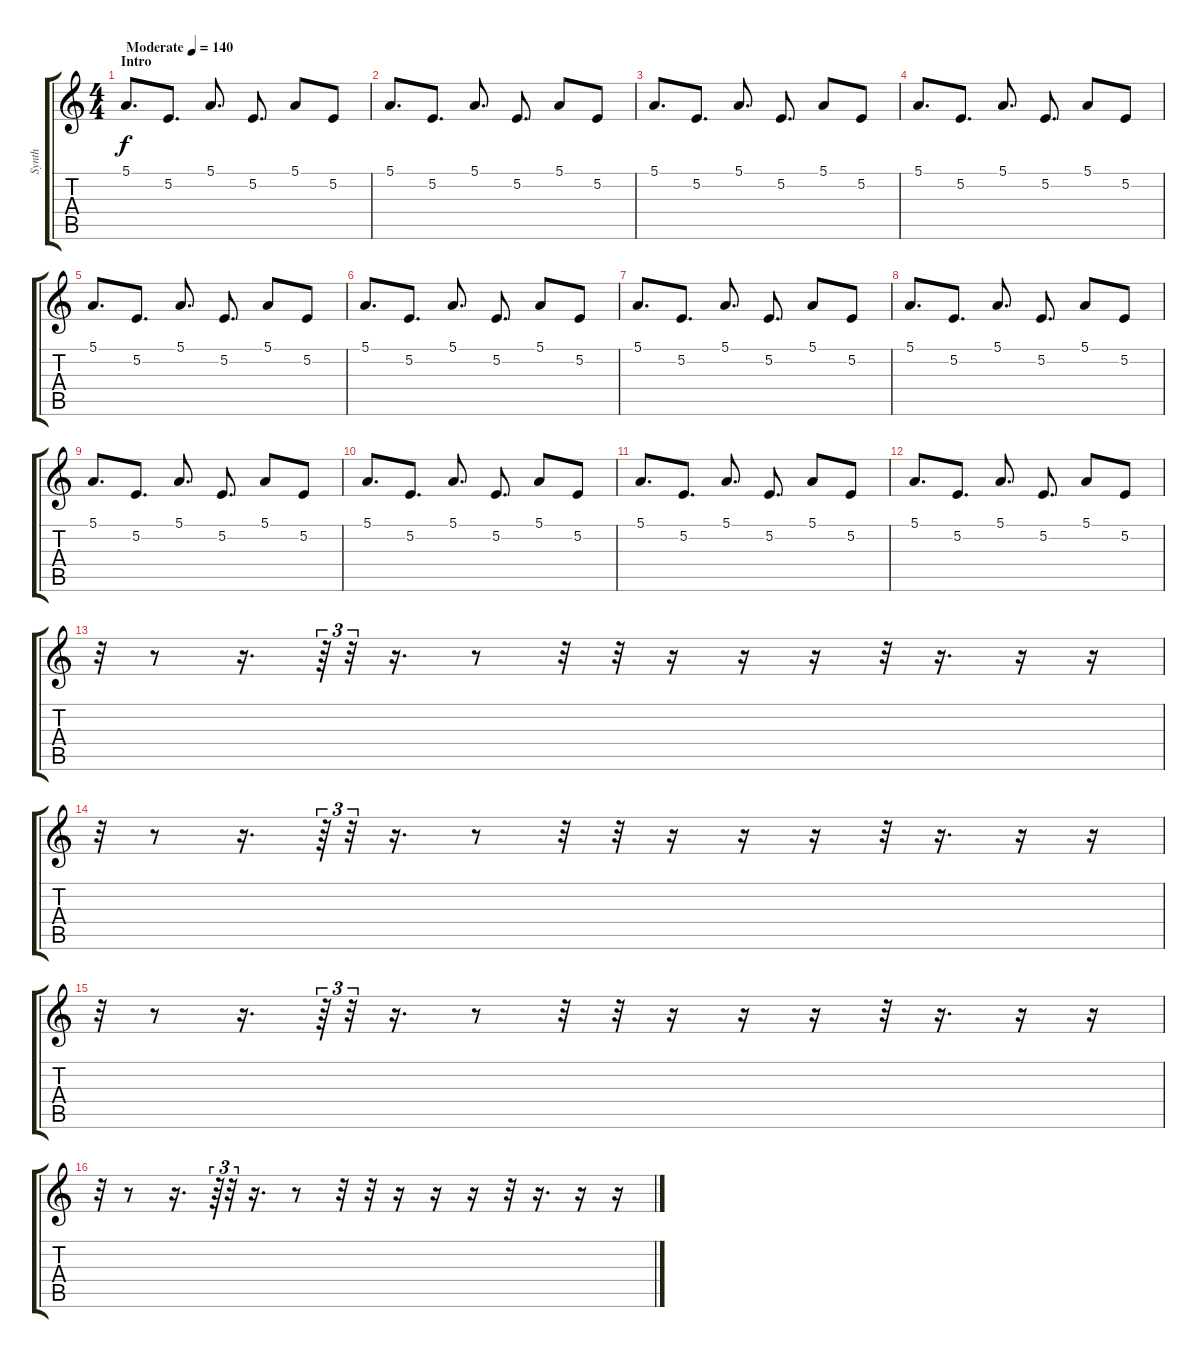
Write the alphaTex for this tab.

\track ("Synth" "Synth") {instrument lead2sawtooth}
\staff {score tabs}
\tuning (E4 B3 G3 D3 A2 E2) {hide}
\ts (4 4)
\section ("" "Intro")
\tempo (140 "Moderate")
\clef g2
\ks c
5.1.8{d dy f instrument lead2sawtooth} 5.2.8{d} 5.1.8{d} 5.2.8{d} 5.1.8 5.2.8 |
5.1.8{d} 5.2.8{d} 5.1.8{d} 5.2.8{d} 5.1.8 5.2.8 |
5.1.8{d} 5.2.8{d} 5.1.8{d} 5.2.8{d} 5.1.8 5.2.8 |
5.1.8{d} 5.2.8{d} 5.1.8{d} 5.2.8{d} 5.1.8 5.2.8 |
5.1.8{d} 5.2.8{d} 5.1.8{d} 5.2.8{d} 5.1.8 5.2.8 |
5.1.8{d} 5.2.8{d} 5.1.8{d} 5.2.8{d} 5.1.8 5.2.8 |
5.1.8{d} 5.2.8{d} 5.1.8{d} 5.2.8{d} 5.1.8 5.2.8 |
5.1.8{d} 5.2.8{d} 5.1.8{d} 5.2.8{d} 5.1.8 5.2.8 |
5.1.8{d} 5.2.8{d} 5.1.8{d} 5.2.8{d} 5.1.8 5.2.8 |
5.1.8{d} 5.2.8{d} 5.1.8{d} 5.2.8{d} 5.1.8 5.2.8 |
5.1.8{d} 5.2.8{d} 5.1.8{d} 5.2.8{d} 5.1.8 5.2.8 |
5.1.8{d} 5.2.8{d} 5.1.8{d} 5.2.8{d} 5.1.8 5.2.8 |
r.32 r.8 r.16{d} r.64{tu (3 2)} r.32{tu (3 2)} r.16{d} r.8 r.32 r.32 r.16 r.16 r.16 r.32 r.16{d} r.16 r.16 |
r.32 r.8 r.16{d} r.64{tu (3 2)} r.32{tu (3 2)} r.16{d} r.8 r.32 r.32 r.16 r.16 r.16 r.32 r.16{d} r.16 r.16 |
r.32 r.8 r.16{d} r.64{tu (3 2)} r.32{tu (3 2)} r.16{d} r.8 r.32 r.32 r.16 r.16 r.16 r.32 r.16{d} r.16 r.16 |
r.32 r.8 r.16{d} r.64{tu (3 2)} r.32{tu (3 2)} r.16{d} r.8 r.32 r.32 r.16 r.16 r.16 r.32 r.16{d} r.16 r.16
